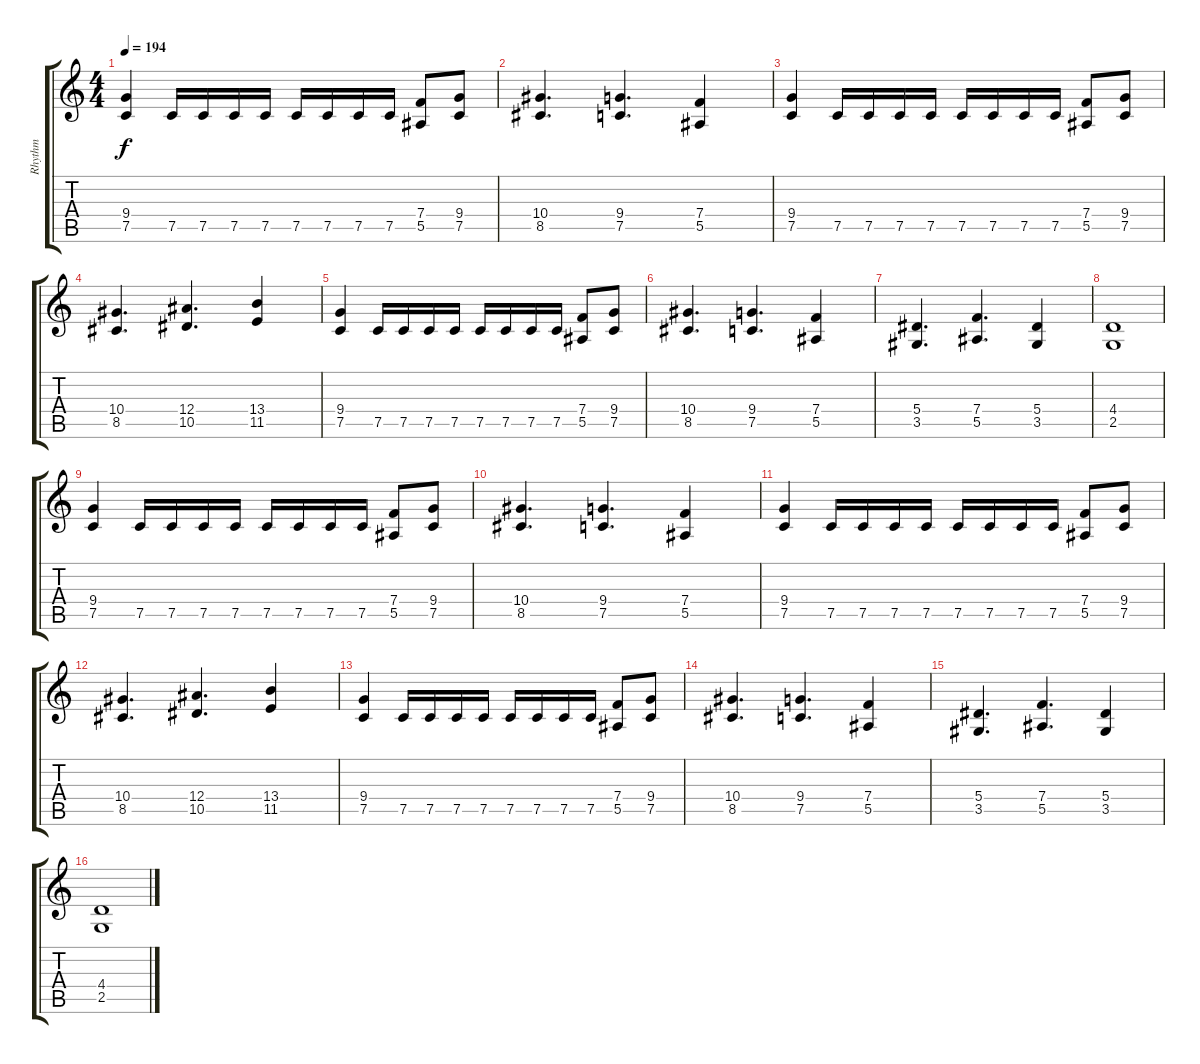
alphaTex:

\track ("Rhythm" "Rhythm") {instrument overdrivenguitar}
\staff {score tabs}
\tuning (C4 G3 Eb3 Bb2 F2 C2) {hide}
\ts (4 4)
\tempo 194
\clef g2
\ks c
(9.4 7.5).4{dy f} 7.5.16 7.5.16 7.5.16 7.5.16 7.5.16 7.5.16 7.5.16 7.5.16 (7.4 5.5).8 (9.4 7.5).8 |
(10.4 8.5).4{d} (9.4 7.5).4{d} (7.4 5.5).4 |
(9.4 7.5).4 7.5.16 7.5.16 7.5.16 7.5.16 7.5.16 7.5.16 7.5.16 7.5.16 (7.4 5.5).8 (9.4 7.5).8 |
(10.4 8.5).4{d} (12.4 10.5).4{d} (13.4 11.5).4 |
(9.4 7.5).4 7.5.16 7.5.16 7.5.16 7.5.16 7.5.16 7.5.16 7.5.16 7.5.16 (7.4 5.5).8 (9.4 7.5).8 |
(10.4 8.5).4{d} (9.4 7.5).4{d} (7.4 5.5).4 |
(5.4 3.5).4{d} (7.4 5.5).4{d} (5.4 3.5).4 |
(4.4 2.5).1 |
(9.4 7.5).4 7.5.16 7.5.16 7.5.16 7.5.16 7.5.16 7.5.16 7.5.16 7.5.16 (7.4 5.5).8 (9.4 7.5).8 |
(10.4 8.5).4{d} (9.4 7.5).4{d} (7.4 5.5).4 |
(9.4 7.5).4 7.5.16 7.5.16 7.5.16 7.5.16 7.5.16 7.5.16 7.5.16 7.5.16 (7.4 5.5).8 (9.4 7.5).8 |
(10.4 8.5).4{d} (12.4 10.5).4{d} (13.4 11.5).4 |
(9.4 7.5).4 7.5.16 7.5.16 7.5.16 7.5.16 7.5.16 7.5.16 7.5.16 7.5.16 (7.4 5.5).8 (9.4 7.5).8 |
(10.4 8.5).4{d} (9.4 7.5).4{d} (7.4 5.5).4 |
(5.4 3.5).4{d} (7.4 5.5).4{d} (5.4 3.5).4 |
(4.4 2.5).1
